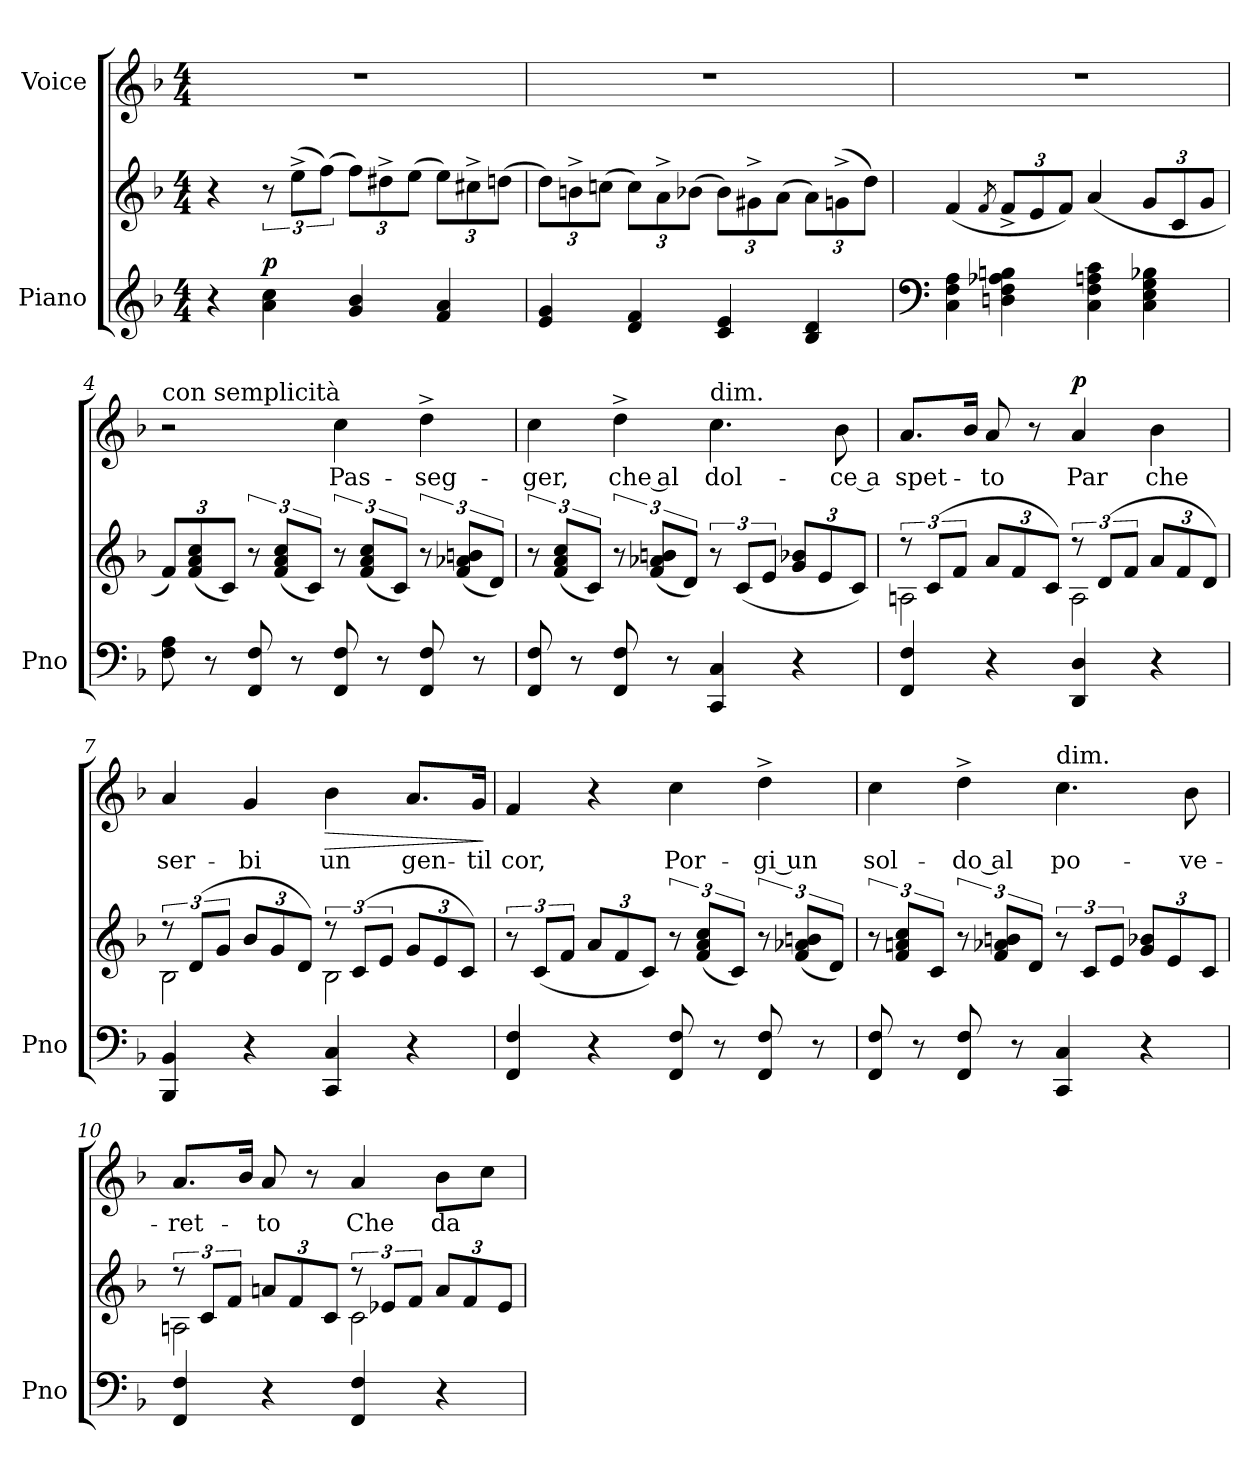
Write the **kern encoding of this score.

**kern	**kern	**dynam	**kern	**text	**dynam
*part2	*part2	*part2	*part1	*part1	*part1
*staff3	*staff2	*staff2/3	*staff1	*staff1	*staff1
*I"Piano	*	*	*I"Voice	*	*
*I'Pno	*	*	*	*	*
*clefG2	*clefG2	*	*clefG2	*	*
*k[b-]	*k[b-]	*	*k[b-]	*	*
*M4/4	*M4/4	*	*M4/4	*	*
=1	=1	=1	=1	=1	=1
4r	4r	.	1r	.	.
!	!	!LO:DY:a=2	!	!	!
4a\ 4cc\	12r	p	.	.	.
.	(12ee^\L	.	.	.	.
.	(12ff\J)	.	.	.	.
*	*Xbrackettup	*	*	*	*
4g/ 4b-/	12ff\L)	.	.	.	.
.	12dd#X^\	.	.	.	.
.	(12ee\J	.	.	.	.
4f/ 4a/	12ee\L)	.	.	.	.
.	12cc#X^\	.	.	.	.
.	(12ddn\J	.	.	.	.
=2	=2	=2	=2	=2	=2
4e/ 4g/	12dd\L)	.	1r	.	.
.	12bn^\	.	.	.	.
.	(12ccn\J	.	.	.	.
4d/ 4f/	12cc\L)	.	.	.	.
.	12a^\	.	.	.	.
.	(12b-X\J	.	.	.	.
4c/ 4e/	12b-\L)	.	.	.	.
.	12g#X^\	.	.	.	.
.	(12a\J	.	.	.	.
4B-/ 4d/	12a\L)	.	.	.	.
.	(12gn^\	.	.	.	.
.	12dd\J)	.	.	.	.
=3	=3	=3	=3	=3	=3
*clefF4	*	*	*	*	*
4C\ 4F\ 4A\	(4f/	.	1r	.	.
.	8qf/	.	.	.	.
4Dn\ 4F\ 4A-X\ 4Bn\	12f^/L	.	.	.	.
.	12e/	.	.	.	.
.	12f/J)	.	.	.	.
4C\ 4F\ 4An\ 4c\	(4a/	.	.	.	.
4C\ 4E\ 4G\ 4B-X\	12g/L	.	.	.	.
.	12c/	.	.	.	.
.	12g/J	.	.	.	.
!!LO:LB:g=z
=4	=4	=4	=4	=4	=4
!	!	!	!LO:TX:a:t=con semplicità	!	!
8F\ 8A\	12f/L)	.	2r	.	.
.	(12f/ 12a/ 12cc/	.	.	.	.
8r	.	.	.	.	.
.	12c/J)	.	.	.	.
*	*brackettup	*	*	*	*
8FF/ 8F/	12r	.	.	.	.
.	(12f/ 12a/ 12cc/L	.	.	.	.
8r	.	.	.	.	.
.	12c/J)	.	.	.	.
!	!	!	!	!LO:LY:b	!
8FF/ 8F/	12r	.	4cc\	Pas-	.
.	(12f/ 12a/ 12cc/L	.	.	.	.
8r	.	.	.	.	.
.	12c/J)	.	.	.	.
!	!	!	!	!LO:LY:b	!
8FF/ 8F/	12r	.	4dd^\	-seg-	.
.	(12f/ 12a-X/ 12bn/L	.	.	.	.
8r	.	.	.	.	.
.	12d/J)	.	.	.	.
=5	=5	=5	=5	=5	=5
!	!	!	!	!LO:LY:b	!
8FF/ 8F/	12r	.	4cc\	-ger,	.
.	(12f/ 12a/ 12cc/L	.	.	.	.
8r	.	.	.	.	.
.	12c/J)	.	.	.	.
!	!	!	!	!LO:LY:b	!
8FF/ 8F/	12r	.	4dd^\	che al	.
.	(12f/ 12a-X/ 12bn/L	.	.	.	.
8r	.	.	.	.	.
.	12d/J)	.	.	.	.
!	!	!	!LO:TX:a:t=dim.	!	!
!	!	!	!	!LO:LY:b	!
4CC/ 4C/	12r	.	4.cc\	dol-	.
.	(12c/L	.	.	.	.
.	12e/J	.	.	.	.
*	*Xbrackettup	*	*	*	*
4r	12g/ 12b-X/L	.	.	.	.
.	12e/	.	.	.	.
!	!	!	!	!LO:LY:b	!
.	.	.	8b-\	-ce a	.
.	12c/J)	.	.	.	.
=6	=6	=6	=6	=6	=6
*	*brackettup	*	*	*	*
*	*^	*	*	*	*
!	!	!	!	!	!LO:LY:b	!
4FF/ 4F/	12r	2An\	.	8.a/L	-spet-	.
.	(12c/L	.	.	.	.	.
.	12f/J	.	.	.	.	.
.	.	.	.	16b-/Jk	.	.
*	*Xbrackettup	*	*	*	*	*
!	!	!	!	!	!LO:LY:b	!
4r	12a/L	.	.	8a/	-to	.
.	12f/	.	.	.	.	.
.	.	.	.	8r	.	.
.	12c/J)	.	.	.	.	.
*	*brackettup	*	*	*	*	*
!	!	!	!	!	!LO:LY:b	!LO:DY:a
4DD/ 4D/	12r	2A\	.	4a/	Par	p
.	(12d/L	.	.	.	.	.
.	12f/J	.	.	.	.	.
*	*Xbrackettup	*	*	*	*	*
!	!	!	!	!	!LO:LY:b	!
4r	12a/L	.	.	4b-\	che	.
.	12f/	.	.	.	.	.
.	12d/J)	.	.	.	.	.
!!LO:LB:g=z
=7	=7	=7	=7	=7	=7	=7
*	*brackettup	*	*	*	*	*
!	!	!	!	!	!LO:LY:b	!
4BBB-/ 4BB-/	12r	2B-\	.	4a/	ser-	.
.	(12d/L	.	.	.	.	.
.	12g/J	.	.	.	.	.
*	*Xbrackettup	*	*	*	*	*
!	!	!	!	!	!LO:LY:b	!
4r	12b-/L	.	.	4g/	-bi	.
.	12g/	.	.	.	.	.
.	12d/J)	.	.	.	.	.
*	*brackettup	*	*	*	*	*
!	!	!	!	!	!LO:LY:b	!LO:HP:b
4CC/ 4C/	12r	2B-\	.	4b-\	un	>
.	(12c/L	.	.	.	.	.
.	12e/J	.	.	.	.	.
*	*Xbrackettup	*	*	*	*	*
!	!	!	!	!	!LO:LY:b	!
4r	12g/L	.	.	8.a/L	gen-	.
.	12e/	.	.	.	.	.
.	12c/J)	.	.	.	.	.
!	!	!	!	!	!LO:LY:b	!
.	.	.	.	16g/Jk	-til	.
*	*v	*v	*	*	*	*
.	.	.	.	.	]
=8	=8	=8	=8	=8	=8
*	*brackettup	*	*	*	*
!	!	!	!	!LO:LY:b	!
4FF/ 4F/	12r	.	4f/	cor,	.
.	(>12c/L	.	.	.	.
.	12f/J	.	.	.	.
*	*Xbrackettup	*	*	*	*
4r	12a/L	.	4r	.	.
.	12f/	.	.	.	.
.	12c/J)	.	.	.	.
*	*brackettup	*	*	*	*
!	!	!	!	!LO:LY:b	!
8FF/ 8F/	12r	.	4cc\	Por-	.
.	(12f/ 12a/ 12cc/L	.	.	.	.
8r	.	.	.	.	.
.	12c/J)	.	.	.	.
!	!	!	!	!LO:LY:b	!
8FF/ 8F/	12r	.	4dd^\	-gi un	.
.	(12f/ 12a-X/ 12bn/L	.	.	.	.
8r	.	.	.	.	.
.	12d/J)	.	.	.	.
=9	=9	=9	=9	=9	=9
!	!	!	!	!LO:LY:b	!
8FF/ 8F/	12r	.	4cc\	sol-	.
.	12f/ 12an/ 12cc/L	.	.	.	.
8r	.	.	.	.	.
.	12c/J	.	.	.	.
!	!	!	!	!LO:LY:b	!
8FF/ 8F/	12r	.	4dd^\	-do al	.
.	12f/ 12a-X/ 12bn/L	.	.	.	.
8r	.	.	.	.	.
.	12d/J	.	.	.	.
!	!	!	!LO:TX:a:t=dim.	!	!
!	!	!	!	!LO:LY:b	!
4CC/ 4C/	12r	.	4.cc\	po-	.
.	12c/L	.	.	.	.
.	12e/J	.	.	.	.
*	*Xbrackettup	*	*	*	*
4r	12g/ 12b-X/L	.	.	.	.
.	12e/	.	.	.	.
!	!	!	!	!LO:LY:b	!
.	.	.	8b-\	-ve-	.
.	12c/J	.	.	.	.
!!LO:PB:g=z
=10	=10	=10	=10	=10	=10
*	*brackettup	*	*	*	*
*	*^	*	*	*	*
!	!	!	!	!	!LO:LY:b	!
4FF/ 4F/	12r	2An\	.	8.a/L	-ret-	.
.	12c/L	.	.	.	.	.
.	12f/J	.	.	.	.	.
.	.	.	.	16b-/Jk	.	.
*	*Xbrackettup	*	*	*	*	*
!	!	!	!	!	!LO:LY:b	!
4r	12an/L	.	.	8a/	-to	.
.	12f/	.	.	.	.	.
.	.	.	.	8r	.	.
.	12c/J	.	.	.	.	.
*	*brackettup	*	*	*	*	*
!	!	!	!	!	!LO:LY:b	!
4FF/ 4F/	12r	2c\	.	4a/	Che	.
.	12e-X/L	.	.	.	.	.
.	12f/J	.	.	.	.	.
*	*Xbrackettup	*	*	*	*	*
!	!	!	!	!	!LO:LY:b	!
4r	12a/L	.	.	8b-\L	da	.
.	12f/	.	.	.	.	.
.	.	.	.	8cc\J	.	.
.	12e-/J	.	.	.	.	.
*	*v	*v	*	*	*	*
=	=	=	=	=	=
*-	*-	*-	*-	*-	*-
